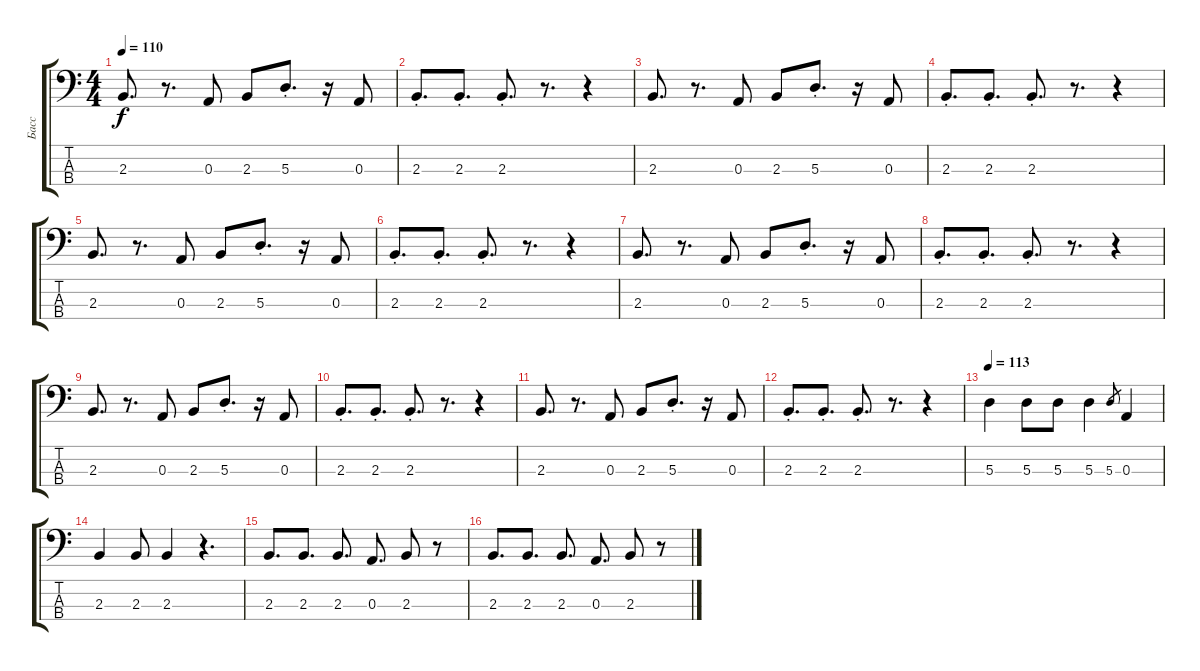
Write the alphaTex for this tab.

\track ("Басс" "Басс") {instrument electricbassfinger}
\staff {score tabs}
\tuning (G2 D2 A1 E1) {hide}
\ts (4 4)
\tempo 110
\clef f4
\ks c
2.3.8{d dy f} r.8{d} 0.3.8 2.3.8 5.3{st}.8{d} r.16 0.3.8 |
2.3{st}.8{d} 2.3{st}.8{d} 2.3{st}.8{d} r.8{d} r.4 |
2.3.8{d} r.8{d} 0.3.8 2.3.8 5.3{st}.8{d} r.16 0.3.8 |
2.3{st}.8{d} 2.3{st}.8{d} 2.3{st}.8{d} r.8{d} r.4 |
2.3.8{d} r.8{d} 0.3.8 2.3.8 5.3{st}.8{d} r.16 0.3.8 |
2.3{st}.8{d} 2.3{st}.8{d} 2.3{st}.8{d} r.8{d} r.4 |
2.3.8{d} r.8{d} 0.3.8 2.3.8 5.3{st}.8{d} r.16 0.3.8 |
2.3{st}.8{d} 2.3{st}.8{d} 2.3{st}.8{d} r.8{d} r.4 |
2.3.8{d} r.8{d} 0.3.8 2.3.8 5.3{st}.8{d} r.16 0.3.8 |
2.3{st}.8{d} 2.3{st}.8{d} 2.3{st}.8{d} r.8{d} r.4 |
2.3.8{d} r.8{d} 0.3.8 2.3.8 5.3{st}.8{d} r.16 0.3.8 |
2.3{st}.8{d} 2.3{st}.8{d} 2.3{st}.8{d} r.8{d} r.4 |
\tempo 113
5.3.4 5.3.8 5.3.8 5.3.4 5.3.8{gr} 0.3.4 |
2.3.4 2.3.8 2.3.4 r.4{d} |
2.3.8{d} 2.3.8{d} 2.3.8{d} 0.3.8{d} 2.3.8 r.8 |
2.3.8{d} 2.3.8{d} 2.3.8{d} 0.3.8{d} 2.3.8 r.8
